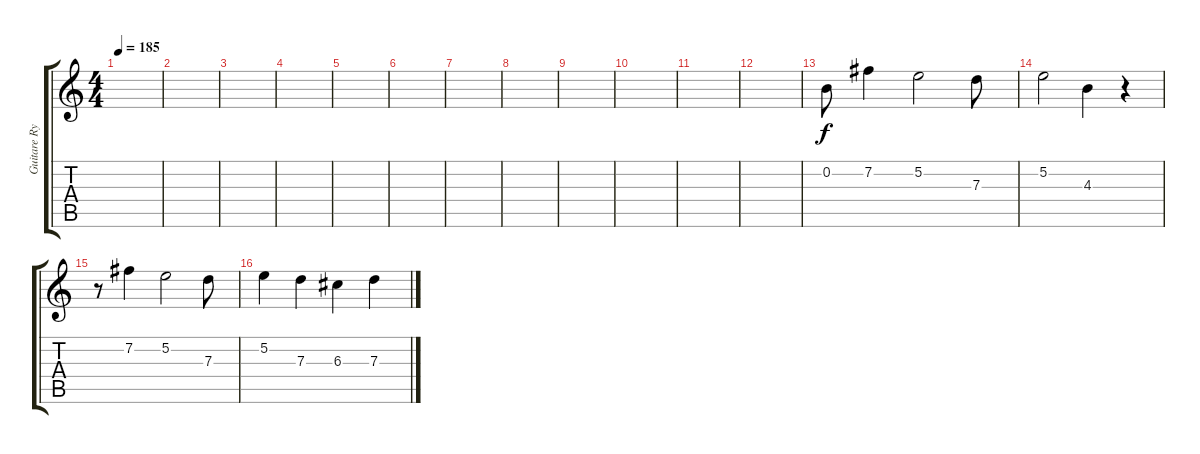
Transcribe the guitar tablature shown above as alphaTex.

\track ("Guitare Rythm 2" "Guitare Ry") {instrument acousticguitarsteel}
\staff {score tabs}
\tuning (E4 B3 G3 D3 A2 E2) {hide}
\ts (4 4)
\tempo 185
\clef g2
\ks c
|
|
|
|
|
|
|
|
|
|
|
|
0.2.8{volume 11} 7.2.4 5.2.2 7.3.8 |
5.2.2 4.3.4 r.4 |
r.8 7.2.4 5.2.2 7.3.8 |
5.2.4 7.3.4 6.3.4 7.3.4
